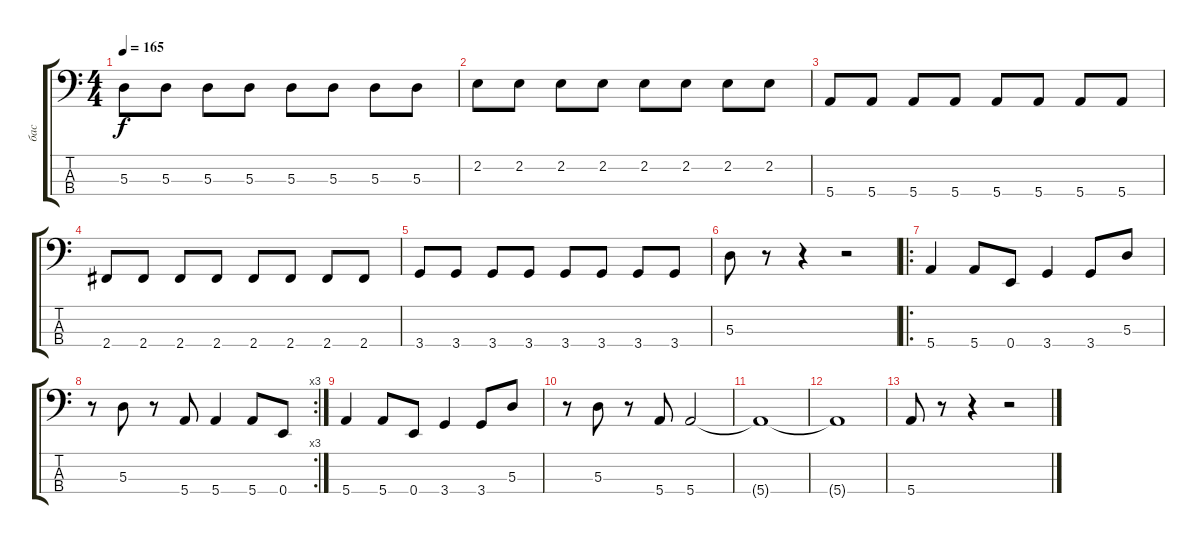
\track ("бас" "бас") {instrument electricbasspick}
\staff {score tabs}
\tuning (G2 D2 A1 E1) {hide}
\ts (4 4)
\tempo 165
\clef f4
\ks c
5.3.8{dy f} 5.3.8 5.3.8 5.3.8 5.3.8 5.3.8 5.3.8 5.3.8 |
2.2.8 2.2.8 2.2.8 2.2.8 2.2.8 2.2.8 2.2.8 2.2.8 |
5.4.8 5.4.8 5.4.8 5.4.8 5.4.8 5.4.8 5.4.8 5.4.8 |
2.4.8 2.4.8 2.4.8 2.4.8 2.4.8 2.4.8 2.4.8 2.4.8 |
3.4.8 3.4.8 3.4.8 3.4.8 3.4.8 3.4.8 3.4.8 3.4.8 |
5.3.8 r.8 r.4 r.2 |
\ro
5.4.4 5.4.8 0.4.8 3.4.4 3.4.8 5.3.8 |
\rc 3
r.8 5.3.8 r.8 5.4.8 5.4.4 5.4.8 0.4.8 |
5.4.4 5.4.8 0.4.8 3.4.4 3.4.8 5.3.8 |
r.8 5.3.8 r.8 5.4.8 5.4.2 |
5.4{t}.1 |
5.4{t}.1 |
5.4.8 r.8 r.4 r.2
